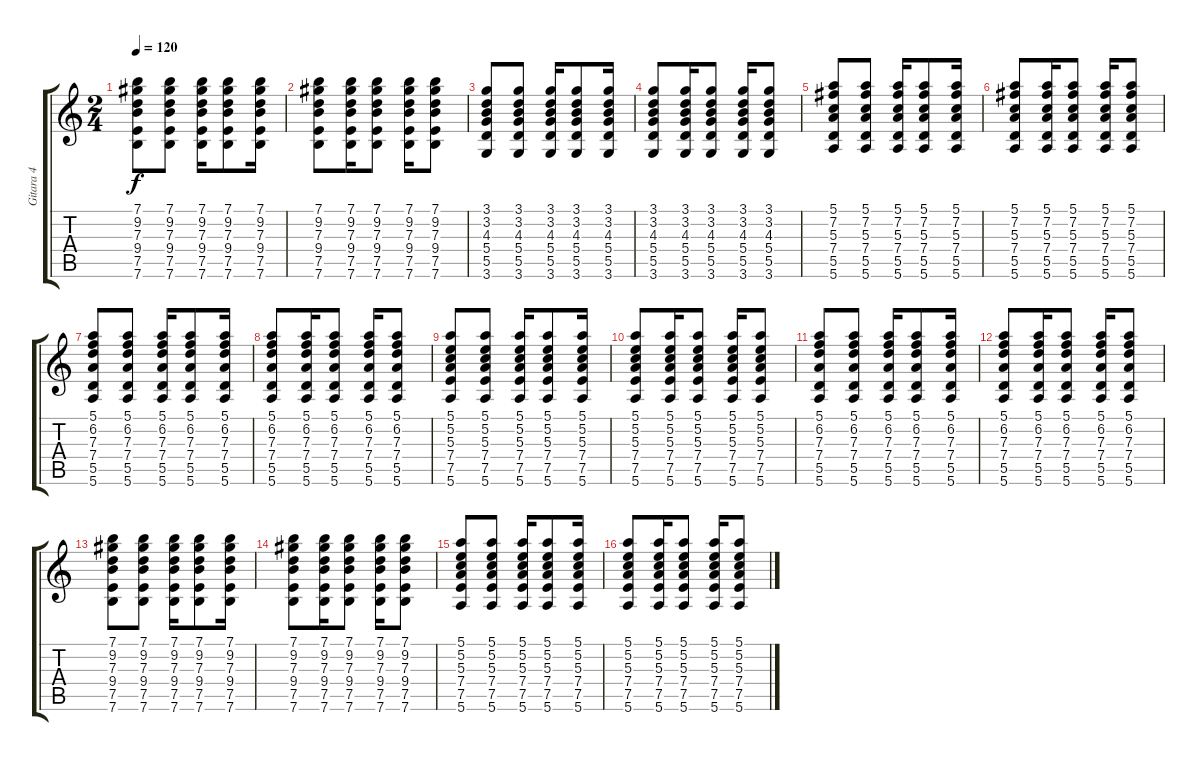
\track ("Gitara 4" "Gitara 4") {instrument acousticguitarnylon}
\staff {score tabs}
\tuning (E4 B3 G3 D3 A2 E2) {hide}
\ts (2 4)
\tempo 120
\clef g2
\ks aminor
(7.1 9.2 7.3 9.4 7.5 7.6).8{dy f} (7.1 9.2 7.3 9.4 7.5 7.6).8 (7.1 9.2 7.3 9.4 7.5 7.6).16 (7.1 9.2 7.3 9.4 7.5 7.6).8 (7.1 9.2 7.3 9.4 7.5 7.6).16 |
(7.1 9.2 7.3 9.4 7.5 7.6).8 (7.1 9.2 7.3 9.4 7.5 7.6).16 (7.1 9.2 7.3 9.4 7.5 7.6).8 (7.1 9.2 7.3 9.4 7.5 7.6).16 (7.1 9.2 7.3 9.4 7.5 7.6).8 |
(3.1 3.2 4.3 5.4 5.5 3.6).8 (3.1 3.2 4.3 5.4 5.5 3.6).8 (3.1 3.2 4.3 5.4 5.5 3.6).16 (3.1 3.2 4.3 5.4 5.5 3.6).8 (3.1 3.2 4.3 5.4 5.5 3.6).16 |
(3.1 3.2 4.3 5.4 5.5 3.6).8 (3.1 3.2 4.3 5.4 5.5 3.6).16 (3.1 3.2 4.3 5.4 5.5 3.6).8 (3.1 3.2 4.3 5.4 5.5 3.6).16 (3.1 3.2 4.3 5.4 5.5 3.6).8 |
(5.1 7.2 5.3 7.4 5.5 5.6).8 (5.1 7.2 5.3 7.4 5.5 5.6).8 (5.1 7.2 5.3 7.4 5.5 5.6).16 (5.1 7.2 5.3 7.4 5.5 5.6).8 (5.1 7.2 5.3 7.4 5.5 5.6).16 |
(5.1 7.2 5.3 7.4 5.5 5.6).8 (5.1 7.2 5.3 7.4 5.5 5.6).16 (5.1 7.2 5.3 7.4 5.5 5.6).8 (5.1 7.2 5.3 7.4 5.5 5.6).16 (5.1 7.2 5.3 7.4 5.5 5.6).8 |
(5.1 6.2 7.3 7.4 5.5 5.6).8 (5.1 6.2 7.3 7.4 5.5 5.6).8 (5.1 6.2 7.3 7.4 5.5 5.6).16 (5.1 6.2 7.3 7.4 5.5 5.6).8 (5.1 6.2 7.3 7.4 5.5 5.6).16 |
(5.1 6.2 7.3 7.4 5.5 5.6).8 (5.1 6.2 7.3 7.4 5.5 5.6).16 (5.1 6.2 7.3 7.4 5.5 5.6).8 (5.1 6.2 7.3 7.4 5.5 5.6).16 (5.1 6.2 7.3 7.4 5.5 5.6).8 |
(5.1 5.2 5.3 7.4 7.5 5.6).8 (5.1 5.2 5.3 7.4 7.5 5.6).8 (5.1 5.2 5.3 7.4 7.5 5.6).16 (5.1 5.2 5.3 7.4 7.5 5.6).8 (5.1 5.2 5.3 7.4 7.5 5.6).16 |
(5.1 5.2 5.3 7.4 7.5 5.6).8 (5.1 5.2 5.3 7.4 7.5 5.6).16 (5.1 5.2 5.3 7.4 7.5 5.6).8 (5.1 5.2 5.3 7.4 7.5 5.6).16 (5.1 5.2 5.3 7.4 7.5 5.6).8 |
(5.1 6.2 7.3 7.4 5.5 5.6).8 (5.1 6.2 7.3 7.4 5.5 5.6).8 (5.1 6.2 7.3 7.4 5.5 5.6).16 (5.1 6.2 7.3 7.4 5.5 5.6).8 (5.1 6.2 7.3 7.4 5.5 5.6).16 |
(5.1 6.2 7.3 7.4 5.5 5.6).8 (5.1 6.2 7.3 7.4 5.5 5.6).16 (5.1 6.2 7.3 7.4 5.5 5.6).8 (5.1 6.2 7.3 7.4 5.5 5.6).16 (5.1 6.2 7.3 7.4 5.5 5.6).8 |
(7.1 9.2 7.3 9.4 7.5 7.6).8 (7.1 9.2 7.3 9.4 7.5 7.6).8 (7.1 9.2 7.3 9.4 7.5 7.6).16 (7.1 9.2 7.3 9.4 7.5 7.6).8 (7.1 9.2 7.3 9.4 7.5 7.6).16 |
(7.1 9.2 7.3 9.4 7.5 7.6).8 (7.1 9.2 7.3 9.4 7.5 7.6).16 (7.1 9.2 7.3 9.4 7.5 7.6).8 (7.1 9.2 7.3 9.4 7.5 7.6).16 (7.1 9.2 7.3 9.4 7.5 7.6).8 |
(5.1 5.2 5.3 7.4 7.5 5.6).8 (5.1 5.2 5.3 7.4 7.5 5.6).8 (5.1 5.2 5.3 7.4 7.5 5.6).16 (5.1 5.2 5.3 7.4 7.5 5.6).8 (5.1 5.2 5.3 7.4 7.5 5.6).16 |
(5.1 5.2 5.3 7.4 7.5 5.6).8 (5.1 5.2 5.3 7.4 7.5 5.6).16 (5.1 5.2 5.3 7.4 7.5 5.6).8 (5.1 5.2 5.3 7.4 7.5 5.6).16 (5.1 5.2 5.3 7.4 7.5 5.6).8
